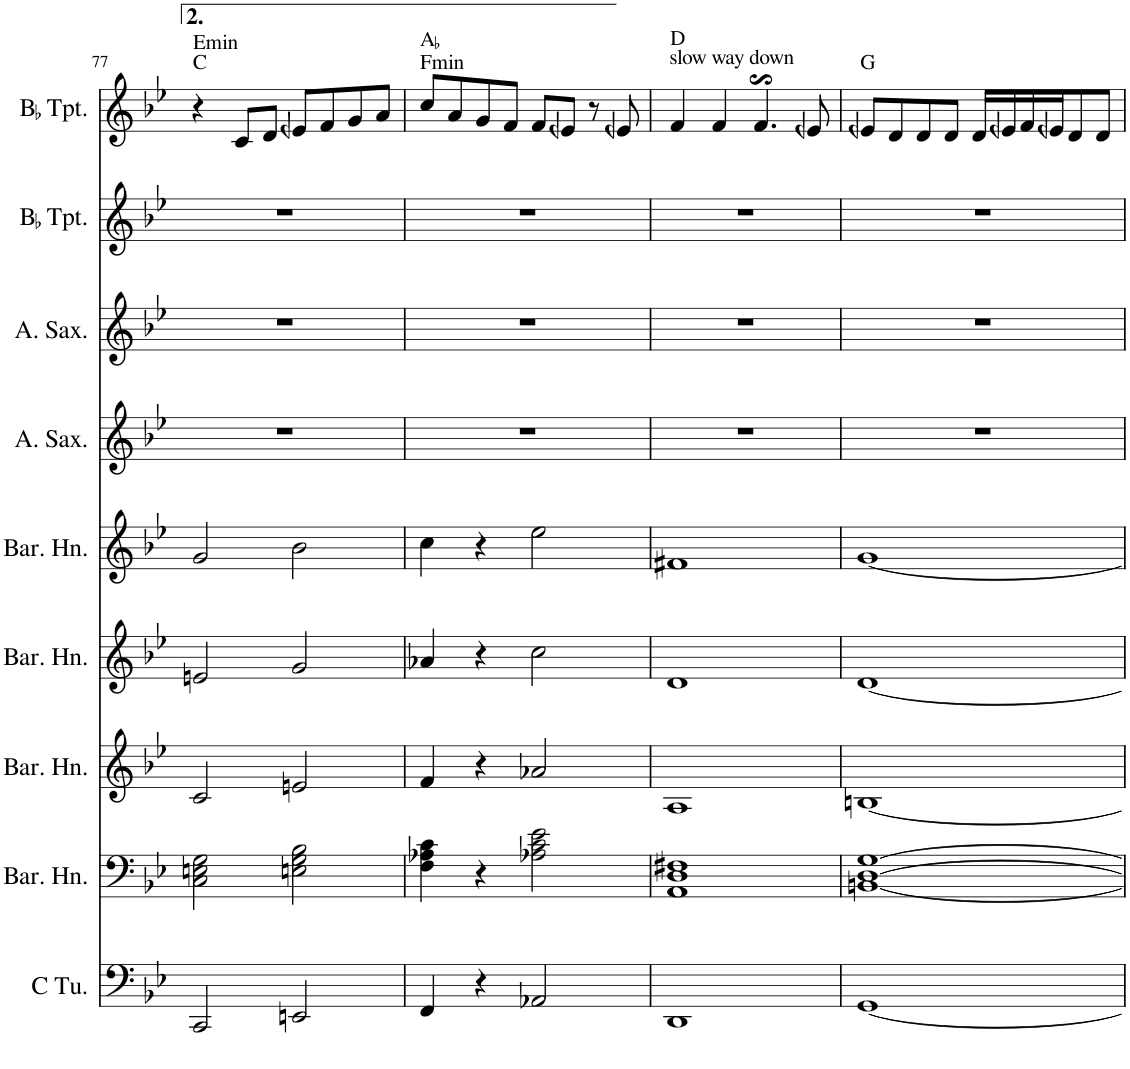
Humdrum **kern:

**kern	**kern	**kern	**kern	**kern	**kern	**kern	**kern	**kern
*part9	*part8	*part7	*part6	*part5	*part4	*part3	*part2	*part1
*staff9	*staff8	*staff7	*staff6	*staff5	*staff4	*staff3	*staff2	*staff1
*I"C Tuba	*I"Baritone Horn	*I"Baritone Horn	*I"Baritone Horn	*I"Baritone Horn	*I"Alto Saxophone	*I"Alto Saxophone	*I"BaccidentalFlat Trumpet	*I"BaccidentalFlat Trumpet
*I'C Tu.	*I'Bar. Hn.	*I'Bar. Hn.	*I'Bar. Hn.	*I'Bar. Hn.	*I'A. Sax.	*I'A. Sax.	*I'BaccidentalFlat Tpt.	*I'BaccidentalFlat Tpt.
!!LO:PB:g=z
*clefF4	*clefF4	*clefG2	*clefG2	*clefG2	*clefG2	*clefG2	*clefG2	*clefG2
*	*ITrd4c7	*ITrd4c7	*ITrd4c7	*ITrd4c7	*ITrd5c9	*ITrd5c9	*ITrd1c2	*ITrd1c2
*k[b-e-]	*k[b-e-]	*k[b-e-]	*k[b-e-]	*k[b-e-]	*k[b-e-]	*k[b-e-]	*k[b-e-]	*k[b-e-]
*M2/2	*M2/2	*M2/2	*M2/2	*M2/2	*M2/2	*M2/2	*M2/2	*M2/2
=77	=77	=77	=77	=77	=77	=77	=77	=77
!	!	!	!	!	!	!	!	!LO:TX:a:t=C
!	!	!	!	!	!	!	!	!LO:TX:a:t=Emin
2CC/	2C\ 2En\ 2G\	2c/	2en/	2g/	1r	1r	1r	4r
.	.	.	.	.	.	.	.	8c/L
.	.	.	.	.	.	.	.	8d/J
2EEn/	2En\ 2G\ 2B-\	2en/	2g/	2b-\	.	.	.	8en/L
.	.	.	.	.	.	.	.	8f/
.	.	.	.	.	.	.	.	8g/
.	.	.	.	.	.	.	.	8a/J
=78	=78	=78	=78	=78	=78	=78	=78	=78
!	!	!	!	!	!	!	!	!LO:TX:a:t=Fmin
!	!	!	!	!	!	!	!	!LO:TX:a:t=A
4FF/	4F\ 4A-X\ 4c\	4f/	4a-X/	4cc\	1r	1r	1r	8cc/L
.	.	.	.	.	.	.	.	8a/
4r	4r	4r	4r	4r	.	.	.	8g/
.	.	.	.	.	.	.	.	8f/J
2AA-X/	2A-X\ 2c\ 2e-\	2a-X/	2cc\	2ee-\	.	.	.	8f/L
.	.	.	.	.	.	.	.	8en/J
.	.	.	.	.	.	.	.	8r
.	.	.	.	.	.	.	.	8en/
=79	=79	=79	=79	=79	=79	=79	=79	=79
!	!	!	!	!	!	!	!	!LO:TX:a:t=slow way down
!	!	!	!	!	!	!	!	!LO:TX:a:t=D
1DD	1AA 1D 1F#X	1A	1d	1f#X	1r	1r	1r	4f/
.	.	.	.	.	.	.	.	4f/
.	.	.	.	.	.	.	.	4.fs$SS/
.	.	.	.	.	.	.	.	8en/
=80	=80	=80	=80	=80	=80	=80	=80	=80
!	!	!	!	!	!	!	!	!LO:TX:a:t=G
[1GG	[1BBn [1D [1G	[1Bn	[1d	[1g	1r	1r	1r	8en/L
.	.	.	.	.	.	.	.	8d/
.	.	.	.	.	.	.	.	8d/
.	.	.	.	.	.	.	.	8d/J
.	.	.	.	.	.	.	.	16d/LL
.	.	.	.	.	.	.	.	16en/
.	.	.	.	.	.	.	.	16f/
.	.	.	.	.	.	.	.	16en/J
.	.	.	.	.	.	.	.	8d/
.	.	.	.	.	.	.	.	8d/J
=	=	=	=	=	=	=	=	=
*-	*-	*-	*-	*-	*-	*-	*-	*-
